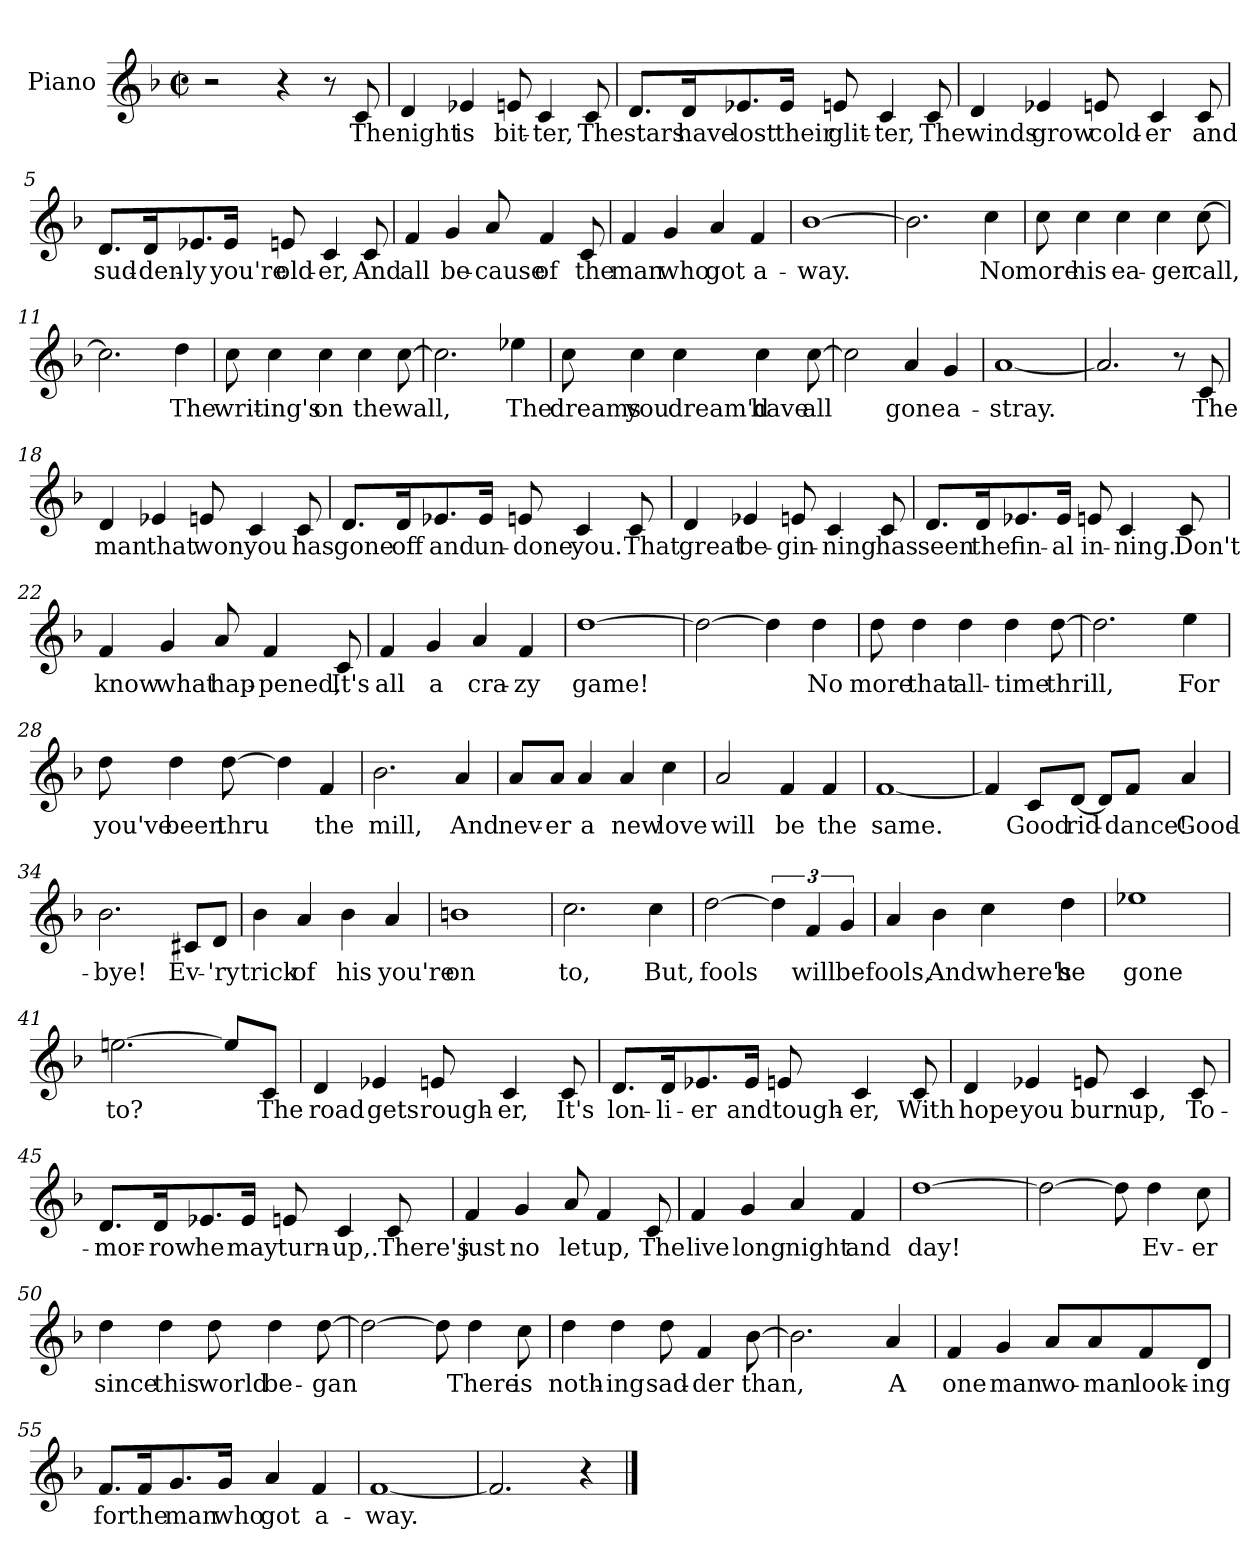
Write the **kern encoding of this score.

**kern	**text
*part1	*part1
*staff1	*staff1
*I"Piano	*
*I'Pno.	*
*clefG2	*
*k[b-]	*
*F:	*
*M2/2	*
*met(c|)	*
=1	=1
2r	.
4r	.
8r	.
8c/	The
=2	=2
4d/	night
4e-X/	is
8en/	bit-
4c/	-ter,
8c/	The
=3	=3
8.d/L	stars
16d/K	have
8.e-X/	lost
16e-/Jk	their
8en/	glit-
4c/	-ter,
8c/	The
!!LO:LB:g=z
=4	=4
4d/	winds
4e-X/	grow
8en/	cold-
4c/	-er
8c/	and
=5	=5
8.d/L	sud-
16d/K	-den-
8.e-X/	-ly
16e-/Jk	you're
8en/	old-
4c/	-er,
8c/	And
=6	=6
4f/	all
4g/	be-
8a/	-cause
4f/	of
8c/	the
!!LO:LB:g=z
=7	=7
4f/	man
4g/	who
4a/	got
4f/	a-
=8	=8
[1b-	-way.
=9	=9
2.b-\]	.
4cc\	No
=10	=10
8cc\	more
4cc\	his
4cc\	ea-
4cc\	-ger
[8cc\	call,
=11	=11
2.cc\]	.
4dd\	The
!!LO:LB:g=z
=12	=12
8cc\	writ-
4cc\	-ing's
4cc\	on
4cc\	the
[8cc\	wall,
=13	=13
2.cc\]	.
4ee-X\	The
=14	=14
8cc\	dreams
4cc\	you
4cc\	dream'd
4cc\	have
[8cc\	all
=15	=15
2cc\]	.
4a/	gone
4g/	a-
!!LO:LB:g=z
=16	=16
[1a	-stray.
=17	=17
2.a/]	.
8r	.
8c/	The
=18	=18
4d/	man
4e-X/	that
8en/	won
4c/	you
8c/	has
=19	=19
8.d/L	gone
16d/K	off
8.e-X/	and
16e-/Jk	un-
8en/	-done
4c/	you.
8c/	That
!!LO:LB:g=z
=20	=20
4d/	great
4e-X/	be-
8en/	-gin-
4c/	-ning
8c/	has
=21	=21
8.d/L	seen
16d/K	the
8.e-X/	fin-
16e-/Jk	-al
8en/	in-
4c/	-ning.
8c/	Don't
=22	=22
4f/	know
4g/	what
8a/	hap-
4f/	-pened,
8c/	It's
!!LO:LB:g=z
=23	=23
4f/	all
4g/	a
4a/	cra-
4f/	-zy
=24	=24
[1dd	game!
=25	=25
2dd\_	.
4dd\]	.
4dd\	No
=26	=26
8dd\	more
4dd\	that
4dd\	all-
4dd\	-time
[8dd\	thrill,
=27	=27
2.dd\]	.
4ee\	For
!!LO:LB:g=z
=28	=28
8dd\	you've
4dd\	been
[8dd\	thru
4dd\]	.
4f/	the
=29	=29
2.b-\	mill,
4a/	And
=30	=30
8a/L	nev-
8a/J	-er
4a/	a
4a/	new
4cc\	love
=31	=31
2a/	will
4f/	be
4f/	the
!!LO:PB:g=z
=32	=32
[1f	same.
=33	=33
4f/]	.
8c/L	Good
[8d/J	rid-
8d/L]	.
8f/J	-dance!
4a/	Good-
=34	=34
2.b-\	-bye!
8c#X/L	Ev-
8d/J	-'ry
=35	=35
4b-\	trick
4a/	of
4b-\	his
4a/	you're
!!LO:LB:g=z
=36	=36
1bn	on
=37	=37
2.cc\	to,
4cc\	But,
=38	=38
[2dd\	fools
6dd\]	.
6f/	will
6g/	be
=39	=39
4a/	fools,
4b-\	And
4cc\	where's
4dd\	he
!!LO:LB:g=z
=40	=40
1ee-X	gone
=41	=41
[2.een\	to?
8ee/L]	.
8c/J	The
=42	=42
4d/	road
4e-X/	gets
8en/	rough-
4c/	-er,
8c/	It's
=43	=43
8.d/L	lon-
16d/K	-li-
8.e-X/	-er
16e-/Jk	and
8en/	tough-
4c/	-er,
8c/	With
!!LO:LB:g=z
=44	=44
4d/	hope
4e-X/	you
8en/	burn
4c/	up,
8c/	To-
=45	=45
8.d/L	-mor-
16d/K	-row
8.e-X/	he
16e-/Jk	may
8en/	turn-
4c/	-up,.
8c/	There's
=46	=46
4f/	just
4g/	no
8a/	let
4f/	up,
8c/	The
!!LO:LB:g=z
=47	=47
4f/	live
4g/	long
4a/	night
4f/	and
=48	=48
[1dd	day!
=49	=49
2dd\_	.
8dd\]	.
4dd\	Ev-
8cc\	-er
=50	=50
4dd\	since
4dd\	this
8dd\	world
4dd\	be-
[8dd\	-gan
!!LO:LB:g=z
=51	=51
2dd\_	.
8dd\]	.
4dd\	There
8cc\	is
=52	=52
4dd\	noth-
4dd\	-ing
8dd\	sad-
4f/	-der
[8b-\	than,
=53	=53
2.b-\]	.
4a/	A
=54	=54
4f/	one
4g/	man
8a/L	wo-
8a/	-man
8f/	look-
8d/J	-ing
!!LO:LB:g=z
=55	=55
8.f/L	for
16f/K	the
8.g/	man
16g/Jk	who
4a/	got
4f/	a-
=56	=56
[1f	-way.
=57	=57
2.f/]	.
4r	.
==	==
*-	*-
